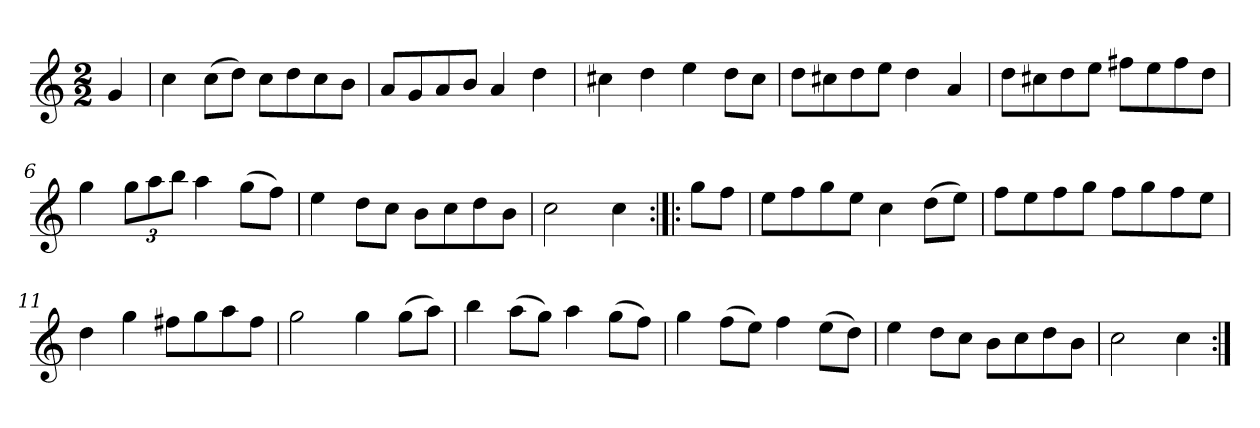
**kern
*part1
*staff1
*clefG2
*k[]
*C:
*M2/2
*MM120
=
4g
=1
4cc
(8cc\L
8dd\J)
8cc\L
8dd\
8cc\
8b\J
=2
8a/L
8g/
8a/
8b/J
4a
4dd
=3
4cc#X
4dd
4ee
8dd\L
8cc#\J
=4
8dd\L
8cc#X\
8dd\
8ee\J
4dd
4a
=5
8dd\L
8cc#X\
8dd\
8ee\J
8ff#X\L
8ee\
8ff#\
8dd\J
=6
4gg
12gg\L
12aa\
12bb\J
4aa
(8gg\L
8ff\J)
=7
4ee
8dd\L
8cc\J
8b\L
8cc\
8dd\
8b\J
=8
2cc
4cc
=:|!|:
8gg\L
8ff\J
=9
8ee\L
8ff\
8gg\
8ee\J
4cc
(8dd\L
8ee\J)
=10
8ff\L
8ee\
8ff\
8gg\J
8ff\L
8gg\
8ff\
8ee\J
=11
4dd
4gg
8ff#X\L
8gg\
8aa\
8ff#\J
=12
2gg
4gg
(8gg\L
8aa\J)
=13
4bb
(8aa\L
8gg\J)
4aa
(8gg\L
8ff\J)
=14
4gg
(8ff\L
8ee\J)
4ff
(8ee\L
8dd\J)
=15
4ee
8dd\L
8cc\J
8b\L
8cc\
8dd\
8b\J
=16
2cc
4cc
=:|!
*-
